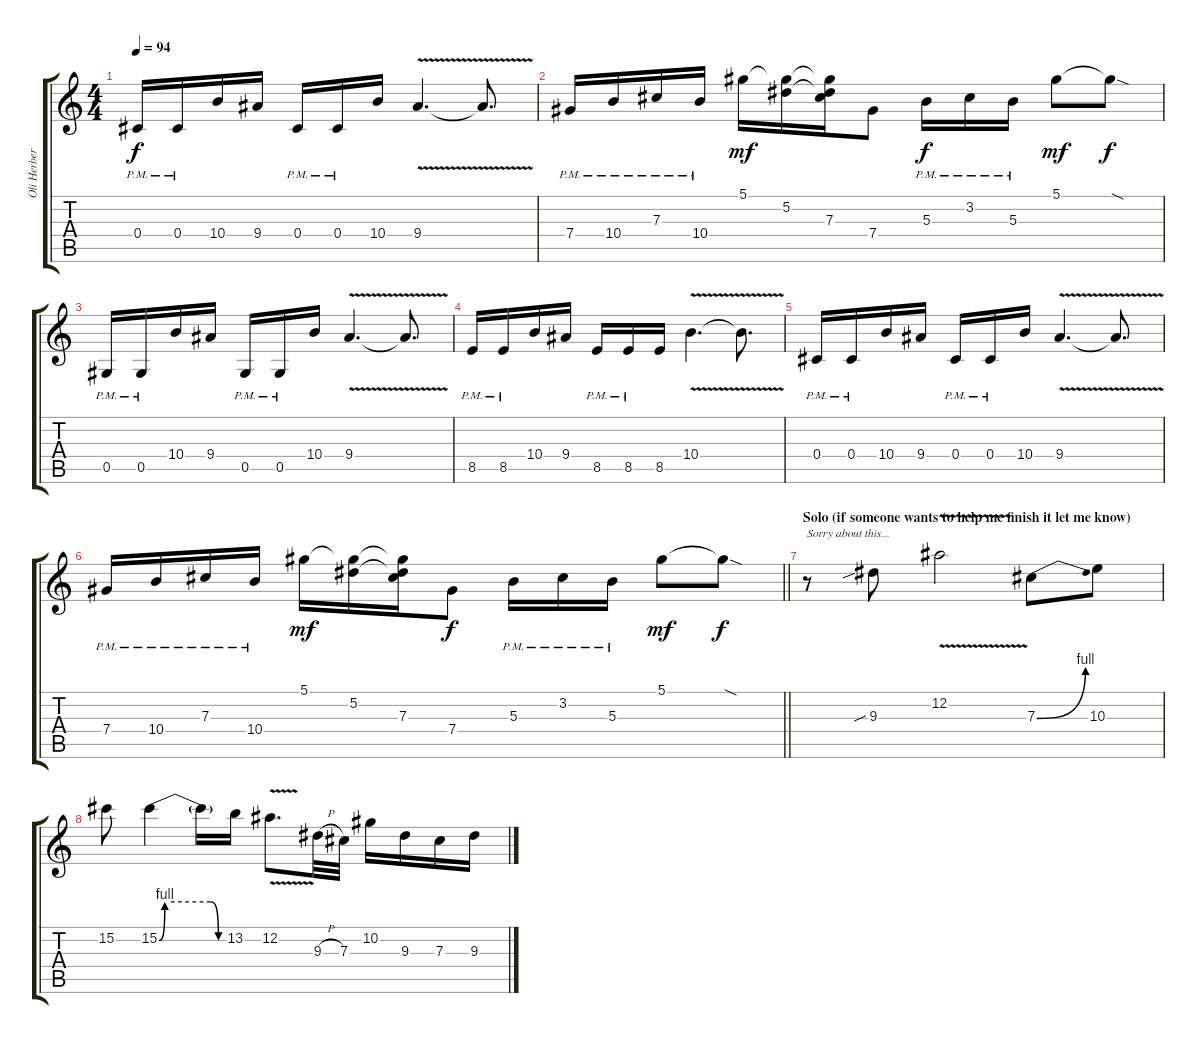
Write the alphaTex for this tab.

\track ("Oli Herbert" "Oli Herber") {instrument distortionguitar}
\staff {score tabs}
\tuning (Eb4 Bb3 Gb3 Db3 Ab2 Db2) {hide}
\ts (4 4)
\tempo 94
\clef g2
\ks c
0.4{pm}.16{dy f} 0.4{pm}.16 10.4.16 9.4.16 0.4{pm}.16 0.4{pm}.16 10.4.16 9.4{v}.4{d} 9.4{t}.8{d} |
7.4{pm}.16 10.4{pm}.16 7.3{pm}.16 10.4{pm}.16 5.1.16{dy mf} (5.1{t} 5.2).16 (5.1{t} 5.2{t} 7.3).16 7.4.8 5.3{pm}.16{dy f} 3.2{pm}.16 5.3{pm}.16 5.1.8{dy mf} 5.1{sod t}.8{dy f} |
0.5{pm}.16 0.5{pm}.16 10.4.16 9.4.16 0.5{pm}.16 0.5{pm}.16 10.4.16 9.4{v}.4{d} 9.4{t}.8{d} |
8.5{pm}.16 8.5{pm}.16 10.4.16 9.4.16 8.5{pm}.16 8.5{pm}.16 8.5.16 10.4{v}.4{d} 10.4{t}.8{d} |
0.4{pm}.16 0.4{pm}.16 10.4.16 9.4.16 0.4{pm}.16 0.4{pm}.16 10.4.16 9.4{v}.4{d} 9.4{t}.8{d} |
\barLineRight lightlight
7.4{pm}.16 10.4{pm}.16 7.3{pm}.16 10.4{pm}.16 5.1.16{dy mf} (5.1{t} 5.2).16 (5.1{t} 5.2{t} 7.3).16 7.4.8{dy f} 5.3{pm}.16 3.2{pm}.16 5.3{pm}.16 5.1.8{dy mf} 5.1{sod t}.8{dy f} |
\section ("" "Solo (if someone wants to help me finish it let me know)")
r.8{txt "Sorry about this..."} 9.3{sib}.8 12.2{v}.2 7.3{be (bend 0 0 60 4)}.8 10.3.8 |
15.2.8 15.2{be (custom 0 0 5 4 45 4 52 0 60 0)}.4 15.2{t}.16 13.2.16 12.2{v}.8{d} 9.3{h}.32 7.3.32 10.2.16 9.3.16 7.3.16 9.3.16
